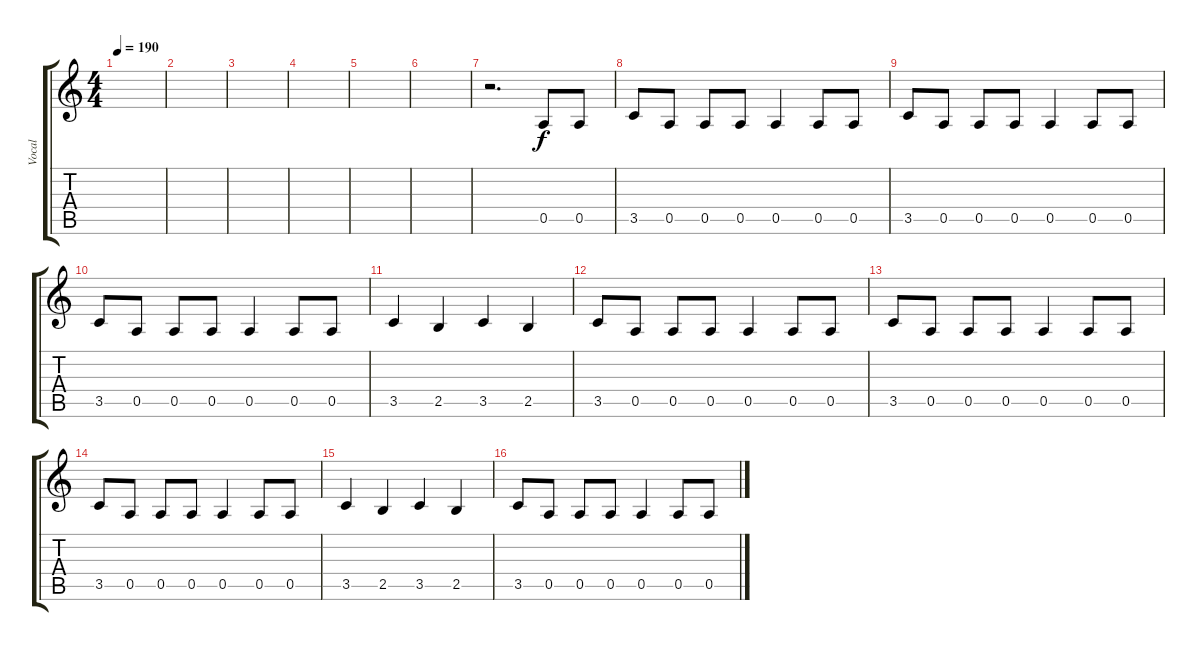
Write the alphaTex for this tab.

\track ("Vocal" "Vocal") {instrument electricguitarclean}
\staff {score tabs}
\tuning (E4 B3 G3 D3 A2 E2) {hide}
\ts (4 4)
\tempo 190
\clef g2
\ks c
|
|
|
|
|
|
r.2{d} 0.5.8 0.5.8 |
3.5.8 0.5.8 0.5.8 0.5.8 0.5.4 0.5.8 0.5.8 |
3.5.8 0.5.8 0.5.8 0.5.8 0.5.4 0.5.8 0.5.8 |
3.5.8 0.5.8 0.5.8 0.5.8 0.5.4 0.5.8 0.5.8 |
3.5.4 2.5.4 3.5.4 2.5.4 |
3.5.8 0.5.8 0.5.8 0.5.8 0.5.4 0.5.8 0.5.8 |
3.5.8 0.5.8 0.5.8 0.5.8 0.5.4 0.5.8 0.5.8 |
3.5.8 0.5.8 0.5.8 0.5.8 0.5.4 0.5.8 0.5.8 |
3.5.4 2.5.4 3.5.4 2.5.4 |
3.5.8 0.5.8 0.5.8 0.5.8 0.5.4 0.5.8 0.5.8
